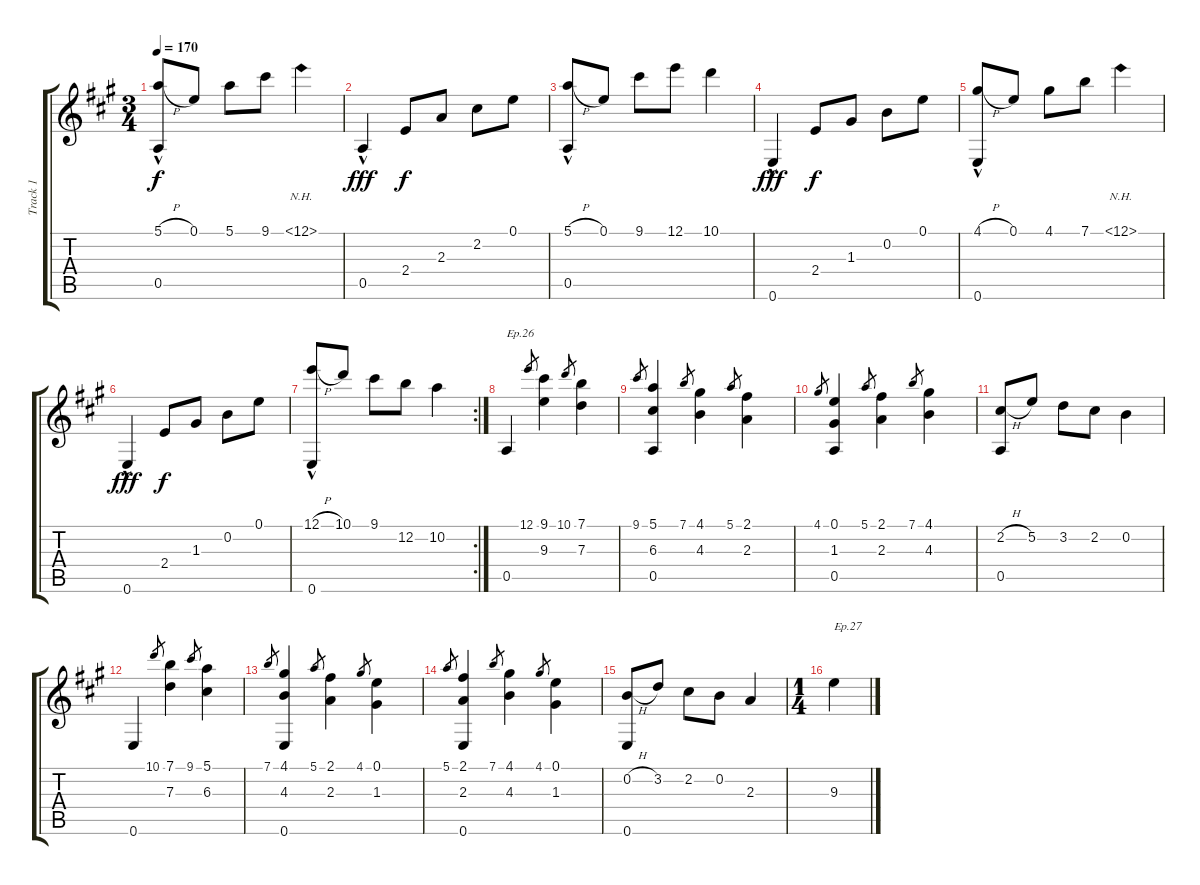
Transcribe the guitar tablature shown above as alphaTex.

\track ("Track 1" "Track 1") {instrument acousticguitarnylon}
\staff {score tabs}
\tuning (E4 B3 G3 D3 A2 E2) {hide}
\ts (3 4)
\tempo 170
\clef g2
\ks a
(5.1{h} 0.5{hac}).8{dy f} 0.1.8 5.1.8 9.1.8 12.1{nh}.4 |
0.5{hac}.4{dy fff} 2.4.8{dy f} 2.3.8 2.2.8 0.1.8 |
(5.1{h} 0.5{hac}).8 0.1.8 9.1.8 12.1.8 10.1.4 |
0.6{hac}.4{dy fff} 2.4.8{dy f} 1.3.8 0.2.8 0.1.8 |
(4.1{h} 0.6{hac}).8 0.1.8 4.1.8 7.1.8 12.1{nh}.4 |
0.6{hac}.4{dy fff} 2.4.8{dy f} 1.3.8 0.2.8 0.1.8 |
\rc 2
(12.1{h} 0.6{hac}).8 10.1.8 9.1.8 12.2.8 10.2.4 |
0.5.4{txt "Ep.26"} 12.1.8{gr} (9.1 9.3).4 10.1.8{gr} (7.1 7.3).4 |
9.1.8{gr} (5.1 6.3 0.5).4 7.1.8{gr} (4.1 4.3).4 5.1.8{gr} (2.1 2.3).4 |
4.1.8{gr} (0.1 1.3 0.5).4 5.1.8{gr} (2.1 2.3).4 7.1.8{gr} (4.1 4.3).4 |
(2.2{h} 0.5).8 5.2.8 3.2.8 2.2.8 0.2.4 |
0.6.4 10.1.8{gr} (7.1 7.3).4 9.1.8{gr} (5.1 6.3).4 |
7.1.8{gr} (4.1 4.3 0.6).4 5.1.8{gr} (2.1 2.3).4 4.1.8{gr} (0.1 1.3).4 |
5.1.8{gr} (2.1 2.3 0.6).4 7.1.8{gr} (4.1 4.3).4 4.1.8{gr} (0.1 1.3).4 |
(0.2{h} 0.6).8 3.2.8 2.2.8 0.2.8 2.3.4 |
\ts (1 4)
9.3.4{txt "Ep.27"}
